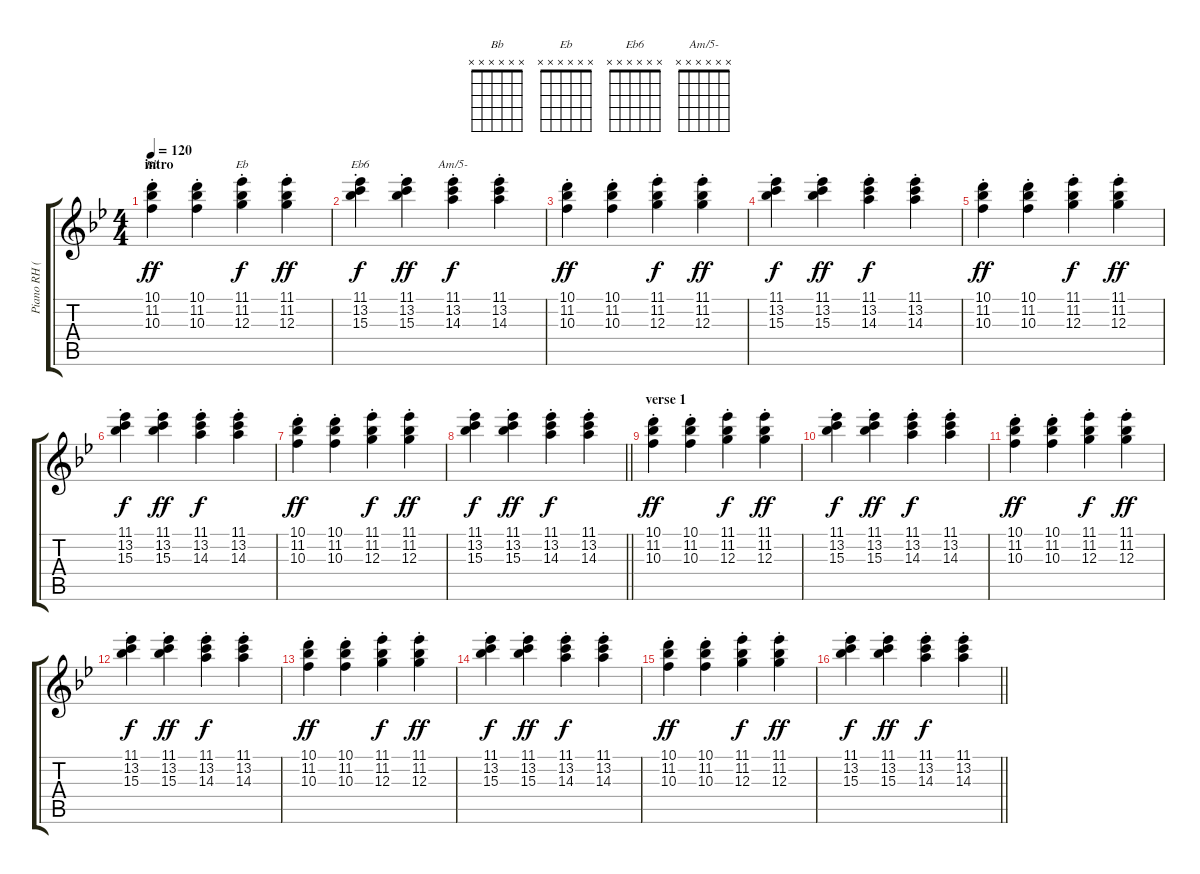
\track ("Piano RH (Davies)" "Piano RH (") {instrument electricgrandpiano}
\staff {score tabs}
\tuning (E5 B4 G4 D4 A3 E3) {hide}
\chord ("Bb" x x x x x x)
\chord ("Eb" x x x x x x)
\chord ("Eb6" x x x x x x)
\chord ("Am/5-" x x x x x x)
\ts (4 4)
\section ("" "intro")
\tempo 120
\clef g2
\ks bb
(10.1{st} 11.2{st} 10.3{st}).4{ch "Bb" dy ff instrument electricgrandpiano} (10.1{st} 11.2{st} 10.3{st}).4 (11.1{st} 11.2{st} 12.3{st}).4{ch "Eb" dy f} (11.1{st} 11.2{st} 12.3{st}).4{dy ff} |
(11.1{st} 13.2{st} 15.3{st}).4{ch "Eb6" dy f} (11.1{st} 13.2{st} 15.3{st}).4{dy ff} (11.1{st} 13.2{st} 14.3{st}).4{ch "Am/5-" dy f} (11.1{st} 13.2{st} 14.3{st}).4 |
(10.1{st} 11.2{st} 10.3{st}).4{dy ff} (10.1{st} 11.2{st} 10.3{st}).4 (11.1{st} 11.2{st} 12.3{st}).4{dy f} (11.1{st} 11.2{st} 12.3{st}).4{dy ff} |
(11.1{st} 13.2{st} 15.3{st}).4{dy f} (11.1{st} 13.2{st} 15.3{st}).4{dy ff} (11.1{st} 13.2{st} 14.3{st}).4{dy f} (11.1{st} 13.2{st} 14.3{st}).4 |
(10.1{st} 11.2{st} 10.3{st}).4{dy ff} (10.1{st} 11.2{st} 10.3{st}).4 (11.1{st} 11.2{st} 12.3{st}).4{dy f} (11.1{st} 11.2{st} 12.3{st}).4{dy ff} |
(11.1{st} 13.2{st} 15.3{st}).4{dy f} (11.1{st} 13.2{st} 15.3{st}).4{dy ff} (11.1{st} 13.2{st} 14.3{st}).4{dy f} (11.1{st} 13.2{st} 14.3{st}).4 |
(10.1{st} 11.2{st} 10.3{st}).4{dy ff} (10.1{st} 11.2{st} 10.3{st}).4 (11.1{st} 11.2{st} 12.3{st}).4{dy f} (11.1{st} 11.2{st} 12.3{st}).4{dy ff} |
\barLineRight lightlight
(11.1{st} 13.2{st} 15.3{st}).4{dy f} (11.1{st} 13.2{st} 15.3{st}).4{dy ff} (11.1{st} 13.2{st} 14.3{st}).4{dy f} (11.1{st} 13.2{st} 14.3{st}).4 |
\section ("" "verse 1")
(10.1{st} 11.2{st} 10.3{st}).4{dy ff} (10.1{st} 11.2{st} 10.3{st}).4 (11.1{st} 11.2{st} 12.3{st}).4{dy f} (11.1{st} 11.2{st} 12.3{st}).4{dy ff} |
(11.1{st} 13.2{st} 15.3{st}).4{dy f} (11.1{st} 13.2{st} 15.3{st}).4{dy ff} (11.1{st} 13.2{st} 14.3{st}).4{dy f} (11.1{st} 13.2{st} 14.3{st}).4 |
(10.1{st} 11.2{st} 10.3{st}).4{dy ff} (10.1{st} 11.2{st} 10.3{st}).4 (11.1{st} 11.2{st} 12.3{st}).4{dy f} (11.1{st} 11.2{st} 12.3{st}).4{dy ff} |
(11.1{st} 13.2{st} 15.3{st}).4{dy f} (11.1{st} 13.2{st} 15.3{st}).4{dy ff} (11.1{st} 13.2{st} 14.3{st}).4{dy f} (11.1{st} 13.2{st} 14.3{st}).4 |
(10.1{st} 11.2{st} 10.3{st}).4{dy ff} (10.1{st} 11.2{st} 10.3{st}).4 (11.1{st} 11.2{st} 12.3{st}).4{dy f} (11.1{st} 11.2{st} 12.3{st}).4{dy ff} |
(11.1{st} 13.2{st} 15.3{st}).4{dy f} (11.1{st} 13.2{st} 15.3{st}).4{dy ff} (11.1{st} 13.2{st} 14.3{st}).4{dy f} (11.1{st} 13.2{st} 14.3{st}).4 |
(10.1{st} 11.2{st} 10.3{st}).4{dy ff} (10.1{st} 11.2{st} 10.3{st}).4 (11.1{st} 11.2{st} 12.3{st}).4{dy f} (11.1{st} 11.2{st} 12.3{st}).4{dy ff} |
\barLineRight lightlight
(11.1{st} 13.2{st} 15.3{st}).4{dy f} (11.1{st} 13.2{st} 15.3{st}).4{dy ff} (11.1{st} 13.2{st} 14.3{st}).4{dy f} (11.1{st} 13.2{st} 14.3{st}).4
